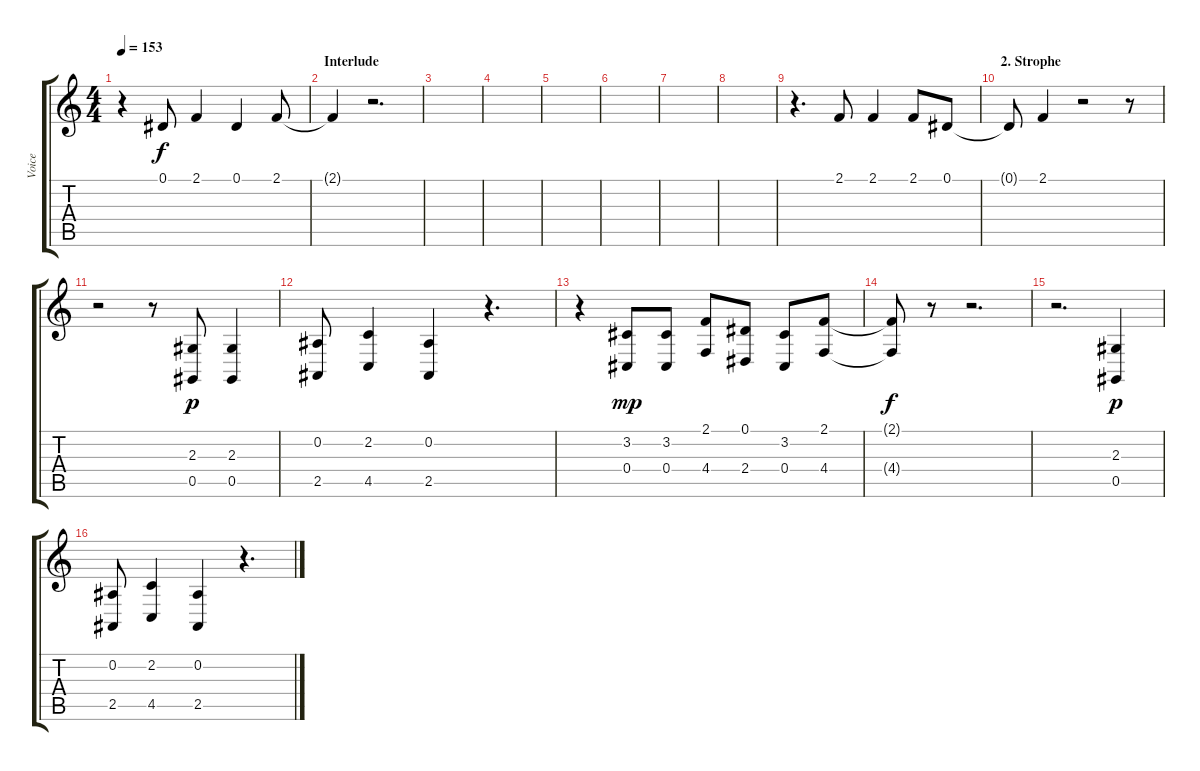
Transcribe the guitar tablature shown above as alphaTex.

\track ("Voice" "Voice") {instrument lead8bassandlead}
\staff {score tabs}
\tuning (Eb4 Bb3 Gb3 Db3 Ab2 Eb2) {hide}
\ts (4 4)
\tempo 153
\clef g2
\ks c
r.4{dy f} 0.1.8 2.1.4 0.1.4 2.1.8 |
\section ("" "Interlude")
2.1{t}.4 r.2{d} |
|
|
|
|
|
|
r.4{d} 2.1.8 2.1.4 2.1.8 0.1.8 |
\section ("" "2. Strophe")
0.1{t}.8 2.1.4 r.2 r.8 |
r.2 r.8 (2.3 0.5).8{dy p} (2.3 0.5).4 |
(0.2 2.5).8 (2.2 4.5).4 (0.2 2.5).4 r.4{d} |
r.4 (3.2 0.4).8{dy mp} (3.2 0.4).8 (2.1 4.4).8 (0.1 2.4).8 (3.2 0.4).8 (2.1 4.4).8 |
(2.1{t} 4.4{t}).8{dy f} r.8 r.2{d} |
r.2{d} (2.3 0.5).4{dy p} |
(0.2 2.5).8 (2.2 4.5).4 (0.2 2.5).4 r.4{d}
